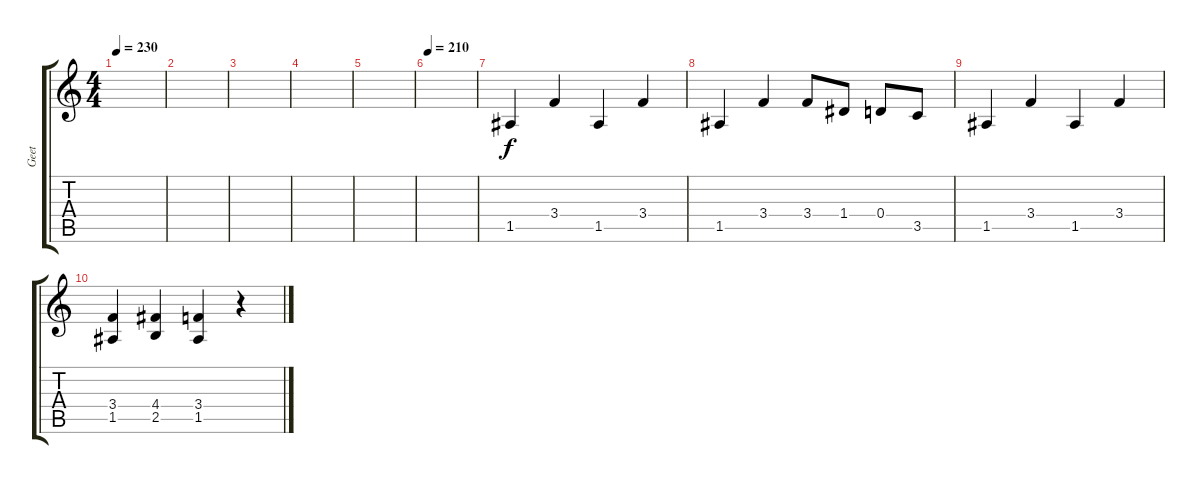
\track ("Geet" "Geet") {instrument overdrivenguitar}
\staff {score tabs}
\tuning (E4 B3 G3 D3 A2 E2) {hide}
\ts (4 4)
\tempo 230
\clef g2
\ks c
|
|
|
|
|
\tempo 210
|
1.5.4{volume 8} 3.4.4 1.5.4 3.4.4 |
1.5.4 3.4.4 3.4.8 1.4.8 0.4.8 3.5.8 |
1.5.4 3.4.4 1.5.4 3.4.4 |
(3.4 1.5).4 (4.4 2.5).4 (3.4 1.5).4 r.4
